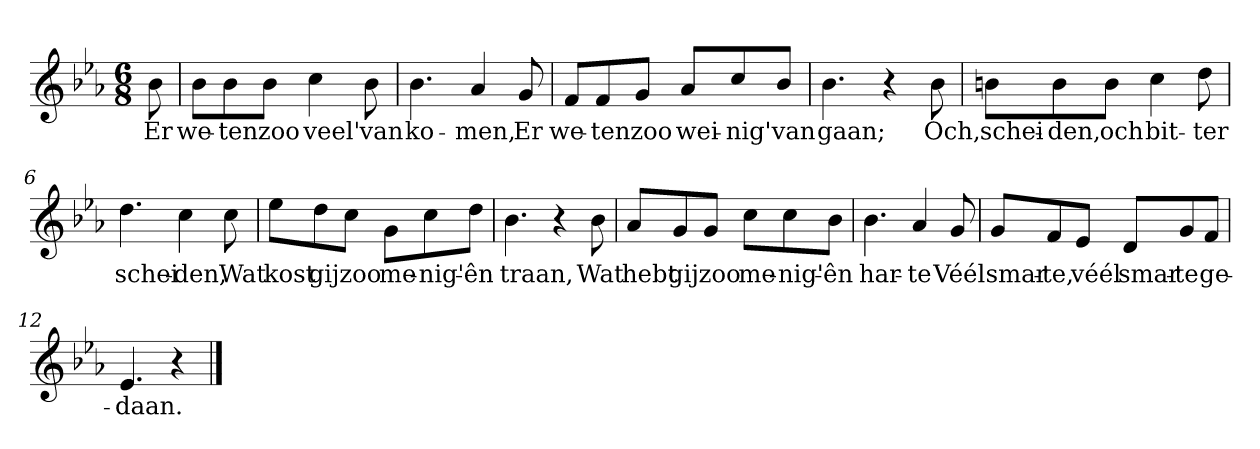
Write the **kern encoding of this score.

**kern	**text
*part1	*part1
*staff1	*staff1
*clefG2	*
*k[b-e-a-]	*
*E-:	*
*M6/8	*
*MM120	*
=	=
8b-	Er
=1	=1
8b-\L	we-
8b-\	-ten
8b-\J	zoo
4cc	veel'
8b-	van
=2	=2
4.b-	ko-
4a-	-men,
8g	Er
=3	=3
8f/L	we-
8f/	-ten
8g/J	zoo
8a-/L	wei-
8cc/	-nig'
8b-/J	van
=4	=4
4.b-	gaan;
4r	.
8b-	Och,
=5	=5
8bn\L	schei-
8b\	-den,
8b\J	och
4cc	bit-
8dd	-ter
=6	=6
4.dd	schei-
4cc	-den,
8cc	Wat
=7	=7
8ee-\L	kost
8dd\	gij
8cc\J	zoo
8g\L	me-
8cc\	-nig'-
8dd\J	-ên
=8	=8
4.b-	traan,
4r	.
8b-	Wat
=9	=9
8a-/L	hebt
8g/	gij
8g/J	zoo
8cc\L	me-
8cc\	-nig'-
8b-\J	-ên
=10	=10
4.b-	har-
4a-	-te
8g	Véél
=11	=11
8g/L	smar-
8f/	-te,
8e-/J	véél
8d/L	smar-
8g/	-te
8f/J	ge-
=12	=12
4.e-	-daan.
4r	.
==	==
*-	*-
